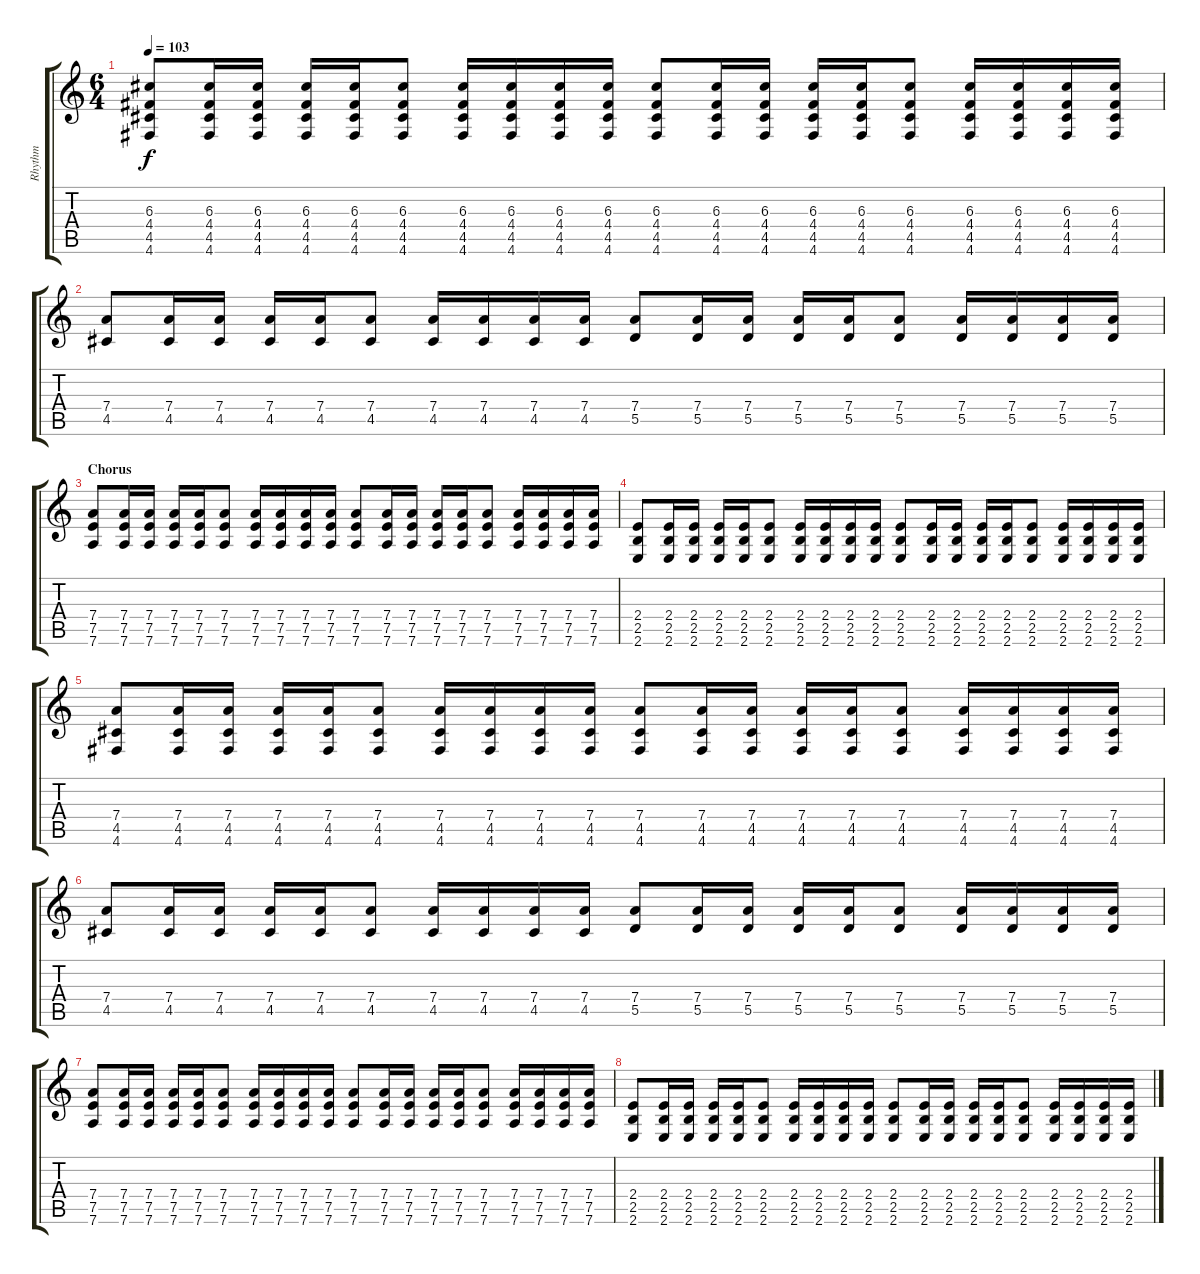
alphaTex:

\track ("Rhythm" "Rhythm") {instrument distortionguitar}
\staff {score tabs}
\tuning (E4 B3 G3 D3 A2 D2) {hide}
\ts (6 4)
\tempo 103
\clef g2
\ks c
(6.3 4.4 4.5 4.6).8{dy f} (6.3 4.4 4.5 4.6).16 (6.3 4.4 4.5 4.6).16 (6.3 4.4 4.5 4.6).16 (6.3 4.4 4.5 4.6).16 (6.3 4.4 4.5 4.6).8 (6.3 4.4 4.5 4.6).16 (6.3 4.4 4.5 4.6).16 (6.3 4.4 4.5 4.6).16 (6.3 4.4 4.5 4.6).16 (6.3 4.4 4.5 4.6).8 (6.3 4.4 4.5 4.6).16 (6.3 4.4 4.5 4.6).16 (6.3 4.4 4.5 4.6).16 (6.3 4.4 4.5 4.6).16 (6.3 4.4 4.5 4.6).8 (6.3 4.4 4.5 4.6).16 (6.3 4.4 4.5 4.6).16 (6.3 4.4 4.5 4.6).16 (6.3 4.4 4.5 4.6).16 |
(7.4 4.5).8{volume 13 instrument distortionguitar} (7.4 4.5).16 (7.4 4.5).16 (7.4 4.5).16 (7.4 4.5).16 (7.4 4.5).8 (7.4 4.5).16 (7.4 4.5).16 (7.4 4.5).16 (7.4 4.5).16 (7.4 5.5).8 (7.4 5.5).16 (7.4 5.5).16 (7.4 5.5).16 (7.4 5.5).16 (7.4 5.5).8 (7.4 5.5).16 (7.4 5.5).16 (7.4 5.5).16 (7.4 5.5).16 |
\section ("" "Chorus")
(7.4 7.5 7.6).8 (7.4 7.5 7.6).16 (7.4 7.5 7.6).16 (7.4 7.5 7.6).16 (7.4 7.5 7.6).16 (7.4 7.5 7.6).8 (7.4 7.5 7.6).16 (7.4 7.5 7.6).16 (7.4 7.5 7.6).16 (7.4 7.5 7.6).16 (7.4 7.5 7.6).8 (7.4 7.5 7.6).16 (7.4 7.5 7.6).16 (7.4 7.5 7.6).16 (7.4 7.5 7.6).16 (7.4 7.5 7.6).8 (7.4 7.5 7.6).16 (7.4 7.5 7.6).16 (7.4 7.5 7.6).16 (7.4 7.5 7.6).16 |
(2.4 2.5 2.6).8 (2.4 2.5 2.6).16 (2.4 2.5 2.6).16 (2.4 2.5 2.6).16 (2.4 2.5 2.6).16 (2.4 2.5 2.6).8 (2.4 2.5 2.6).16 (2.4 2.5 2.6).16 (2.4 2.5 2.6).16 (2.4 2.5 2.6).16 (2.4 2.5 2.6).8 (2.4 2.5 2.6).16 (2.4 2.5 2.6).16 (2.4 2.5 2.6).16 (2.4 2.5 2.6).16 (2.4 2.5 2.6).8 (2.4 2.5 2.6).16 (2.4 2.5 2.6).16 (2.4 2.5 2.6).16 (2.4 2.5 2.6).16 |
(7.4 4.5 4.6).8 (7.4 4.5 4.6).16 (7.4 4.5 4.6).16 (7.4 4.5 4.6).16 (7.4 4.5 4.6).16 (7.4 4.5 4.6).8 (7.4 4.5 4.6).16 (7.4 4.5 4.6).16 (7.4 4.5 4.6).16 (7.4 4.5 4.6).16 (7.4 4.5 4.6).8 (7.4 4.5 4.6).16 (7.4 4.5 4.6).16 (7.4 4.5 4.6).16 (7.4 4.5 4.6).16 (7.4 4.5 4.6).8 (7.4 4.5 4.6).16 (7.4 4.5 4.6).16 (7.4 4.5 4.6).16 (7.4 4.5 4.6).16 |
(7.4 4.5).8 (7.4 4.5).16 (7.4 4.5).16 (7.4 4.5).16 (7.4 4.5).16 (7.4 4.5).8 (7.4 4.5).16 (7.4 4.5).16 (7.4 4.5).16 (7.4 4.5).16 (7.4 5.5).8 (7.4 5.5).16 (7.4 5.5).16 (7.4 5.5).16 (7.4 5.5).16 (7.4 5.5).8 (7.4 5.5).16 (7.4 5.5).16 (7.4 5.5).16 (7.4 5.5).16 |
(7.4 7.5 7.6).8 (7.4 7.5 7.6).16 (7.4 7.5 7.6).16 (7.4 7.5 7.6).16 (7.4 7.5 7.6).16 (7.4 7.5 7.6).8 (7.4 7.5 7.6).16 (7.4 7.5 7.6).16 (7.4 7.5 7.6).16 (7.4 7.5 7.6).16 (7.4 7.5 7.6).8 (7.4 7.5 7.6).16 (7.4 7.5 7.6).16 (7.4 7.5 7.6).16 (7.4 7.5 7.6).16 (7.4 7.5 7.6).8 (7.4 7.5 7.6).16 (7.4 7.5 7.6).16 (7.4 7.5 7.6).16 (7.4 7.5 7.6).16 |
(2.4 2.5 2.6).8 (2.4 2.5 2.6).16 (2.4 2.5 2.6).16 (2.4 2.5 2.6).16 (2.4 2.5 2.6).16 (2.4 2.5 2.6).8 (2.4 2.5 2.6).16 (2.4 2.5 2.6).16 (2.4 2.5 2.6).16 (2.4 2.5 2.6).16 (2.4 2.5 2.6).8 (2.4 2.5 2.6).16 (2.4 2.5 2.6).16 (2.4 2.5 2.6).16 (2.4 2.5 2.6).16 (2.4 2.5 2.6).8 (2.4 2.5 2.6).16 (2.4 2.5 2.6).16 (2.4 2.5 2.6).16 (2.4 2.5 2.6).16
